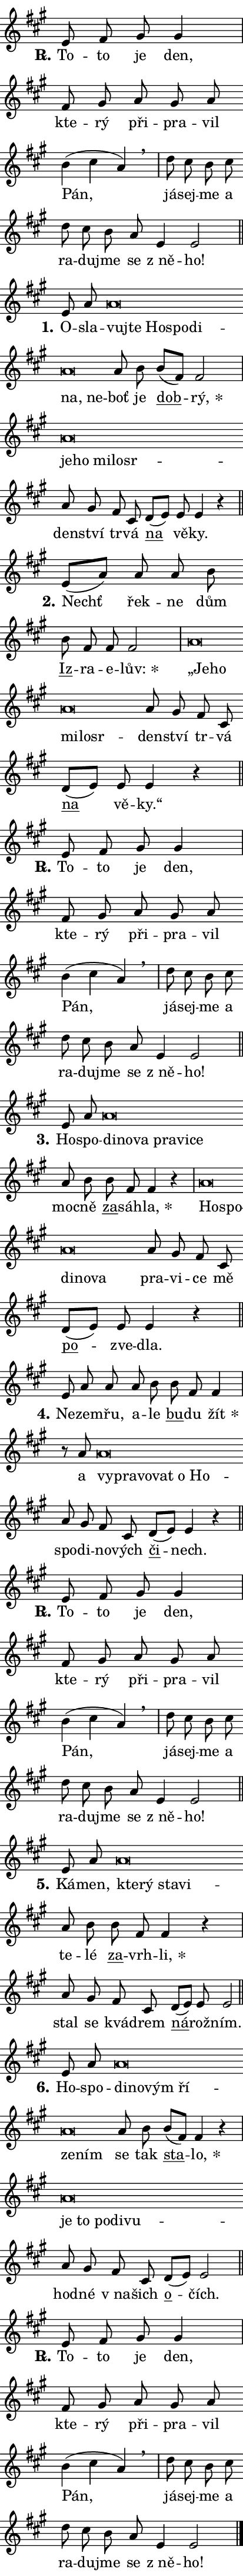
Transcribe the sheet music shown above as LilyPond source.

\version "2.22.1"
\header { tagline = "" }
\paper {
  indent = 0\cm
  top-margin = 0\cm
  right-margin = 0\cm
  bottom-margin = 0\cm
  left-margin = 0\cm
  paper-width = 7\cm
  page-breaking = #ly:one-page-breaking
  system-system-spacing.basic-distance = #11
  score-system-spacing.basic-distance = #11.3
  ragged-last = ##f
}


%% Author: Thomas Morley
%% https://lists.gnu.org/archive/html/lilypond-user/2020-05/msg00002.html
#(define (line-position grob)
"Returns position of @var[grob} in current system:
   @code{'start}, if at first time-step
   @code{'end}, if at last time-step
   @code{'middle} otherwise
"
  (let* ((col (ly:item-get-column grob))
         (ln (ly:grob-object col 'left-neighbor))
         (rn (ly:grob-object col 'right-neighbor))
         (col-to-check-left (if (ly:grob? ln) ln col))
         (col-to-check-right (if (ly:grob? rn) rn col))
         (break-dir-left
           (and
             (ly:grob-property col-to-check-left 'non-musical #f)
             (ly:item-break-dir col-to-check-left)))
         (break-dir-right
           (and
             (ly:grob-property col-to-check-right 'non-musical #f)
             (ly:item-break-dir col-to-check-right))))
        (cond ((eqv? 1 break-dir-left) 'start)
              ((eqv? -1 break-dir-right) 'end)
              (else 'middle))))

#(define (tranparent-at-line-position vctor)
  (lambda (grob)
  "Relying on @code{line-position} select the relevant enry from @var{vctor}.
Used to determine transparency,"
    (case (line-position grob)
      ((end) (not (vector-ref vctor 0)))
      ((middle) (not (vector-ref vctor 1)))
      ((start) (not (vector-ref vctor 2))))))

noteHeadBreakVisibility =
#(define-music-function (break-visibility)(vector?)
"Makes @code{NoteHead}s transparent relying on @var{break-visibility}"
#{
  \override NoteHead.transparent =
    #(tranparent-at-line-position break-visibility)
#})

#(define delete-ledgers-for-transparent-note-heads
  (lambda (grob)
    "Reads whether a @code{NoteHead} is transparent.
If so this @code{NoteHead} is removed from @code{'note-heads} from
@var{grob}, which is supposed to be @code{LedgerLineSpanner}.
As a result ledgers are not printed for this @code{NoteHead}"
    (let* ((nhds-array (ly:grob-object grob 'note-heads))
           (nhds-list
             (if (ly:grob-array? nhds-array)
                 (ly:grob-array->list nhds-array)
                 '()))
           ;; Relies on the transparent-property being done before
           ;; Staff.LedgerLineSpanner.after-line-breaking is executed.
           ;; This is fragile ...
           (to-keep
             (remove
               (lambda (nhd)
                 (ly:grob-property nhd 'transparent #f))
               nhds-list)))
      ;; TODO find a better method to iterate over grob-arrays, similiar
      ;; to filter/remove etc for lists
      ;; For now rebuilt from scratch
      (set! (ly:grob-object grob 'note-heads)  '())
      (for-each
        (lambda (nhd)
          (ly:pointer-group-interface::add-grob grob 'note-heads nhd))
        to-keep))))

hideNotes = {
  \noteHeadBreakVisibility #begin-of-line-visible
}
unHideNotes = {
  \noteHeadBreakVisibility #all-visible
}

% work-around for resetting accidentals
% https://lilypond.org/doc/v2.23/Documentation/notation/displaying-rhythms#unmetered-music
cadenzaMeasure = {
  \cadenzaOff
  \partial 1024 s1024
  \cadenzaOn
}

#(define-markup-command (accent layout props text) (markup?)
  "Underline accented syllable"
  (interpret-markup layout props
    #{\markup \override #'(offset . 4.3) \underline { #text }#}))

responsum = \markup \concat {
  "R" \hspace #-1.05 \path #0.1 #'((moveto 0 0.07) (lineto 0.9 0.8)) \hspace #0.05 "."
}

\layout {
    \context {
        \Staff
        \remove "Time_signature_engraver"
        \override LedgerLineSpanner.after-line-breaking = #delete-ledgers-for-transparent-note-heads
    }
    \context {
        \Voice {
            \override NoteHead.output-attributes = #'((class . "notehead"))
            \override Hairpin.height = #0.55
        }
    }
    \context {
        \Lyrics {
            \override StanzaNumber.output-attributes = #'((class . "stanzanumber"))
            \override LyricSpace.minimum-distance = #0.9
            \override LyricText.font-name = #"TeX Gyre Schola"
            \override LyricText.font-size = 1
            \override StanzaNumber.font-name = #"TeX Gyre Schola Bold"
            \override StanzaNumber.font-size = 1
        }
    }
}

% magnetic-lyrics.ily
%
%   written by
%     Jean Abou Samra <jean@abou-samra.fr>
%     Werner Lemberg <wl@gnu.org>
%
%   adapted by
%     Jiri Hon <jiri.hon@gmail.com>
%
% Version 2022-Apr-15

% https://www.mail-archive.com/lilypond-user@gnu.org/msg149350.html

#(define (Left_hyphen_pointer_engraver context)
   "Collect syllable-hyphen-syllable occurrences in lyrics and store
them in properties.  This engraver only looks to the left.  For
example, if the lyrics input is @code{foo -- bar}, it does the
following.

@itemize @bullet
@item
Set the @code{text} property of the @code{LyricHyphen} grob between
@q{foo} and @q{bar} to @code{foo}.

@item
Set the @code{left-hyphen} property of the @code{LyricText} grob with
text @q{foo} to the @code{LyricHyphen} grob between @q{foo} and
@q{bar}.
@end itemize

Use this auxiliary engraver in combination with the
@code{lyric-@/text::@/apply-@/magnetic-@/offset!} hook."
   (let ((hyphen #f)
         (text #f))
     (make-engraver
      (acknowledgers
       ((lyric-syllable-interface engraver grob source-engraver)
        (set! text grob)))
      (end-acknowledgers
       ((lyric-hyphen-interface engraver grob source-engraver)
        ;(when (not (grob::has-interface grob 'lyric-space-interface))
          (set! hyphen grob)));)
      ((stop-translation-timestep engraver)
       (when (and text hyphen)
         (ly:grob-set-object! text 'left-hyphen hyphen))
       (set! text #f)
       (set! hyphen #f)))))

#(define (lyric-text::apply-magnetic-offset! grob)
   "If the space between two syllables is less than the value in
property @code{LyricText@/.details@/.squash-threshold}, move the right
syllable to the left so that it gets concatenated with the left
syllable.

Use this function as a hook for
@code{LyricText@/.after-@/line-@/breaking} if the
@code{Left_@/hyphen_@/pointer_@/engraver} is active."
   (let ((hyphen (ly:grob-object grob 'left-hyphen #f)))
     (when hyphen
       (let ((left-text (ly:spanner-bound hyphen LEFT)))
         (when (grob::has-interface left-text 'lyric-syllable-interface)
           (let* ((common (ly:grob-common-refpoint grob left-text X))
                  (this-x-ext (ly:grob-extent grob common X))
                  (left-x-ext
                   (begin
                     ;; Trigger magnetism for left-text.
                     (ly:grob-property left-text 'after-line-breaking)
                     (ly:grob-extent left-text common X)))
                  ;; `delta` is the gap width between two syllables.
                  (delta (- (interval-start this-x-ext)
                            (interval-end left-x-ext)))
                  (details (ly:grob-property grob 'details))
                  (threshold (assoc-get 'squash-threshold details 0.2)))
             (when (< delta threshold)
               (let* (;; We have to manipulate the input text so that
                      ;; ligatures crossing syllable boundaries are not
                      ;; disabled.  For languages based on the Latin
                      ;; script this is essentially a beautification.
                      ;; However, for non-Western scripts it can be a
                      ;; necessity.
                      (lt (ly:grob-property left-text 'text))
                      (rt (ly:grob-property grob 'text))
                      (is-space (grob::has-interface hyphen 'lyric-space-interface))
                      (space (if is-space " " ""))
                      (space-markup (grob-interpret-markup grob " "))
                      (space-size (interval-length (ly:stencil-extent space-markup X)))
                      (extra-delta (if is-space space-size 0))
                      ;; Append new syllable.
                      (ltrt-space (if (and (string? lt) (string? rt))
                                (string-append lt space rt)
                                (make-concat-markup (list lt space rt))))
                      ;; Right-align `ltrt` to the right side.
                      (ltrt-space-markup (grob-interpret-markup
                               grob
                               (make-translate-markup
                                (cons (interval-length this-x-ext) 0)
                                (make-right-align-markup ltrt-space)))))
                 (begin
                   ;; Don't print `left-text`.
                   (ly:grob-set-property! left-text 'stencil #f)
                   ;; Set text and stencil (which holds all collected
                   ;; syllables so far) and shift it to the left.
                   (ly:grob-set-property! grob 'text ltrt-space)
                   (ly:grob-set-property! grob 'stencil ltrt-space-markup)
                   (ly:grob-translate-axis! grob (- (- delta extra-delta)) X))))))))))


#(define (lyric-hyphen::displace-bounds-first grob)
   ;; Make very sure this callback isn't triggered too early.
   (let ((left (ly:spanner-bound grob LEFT))
         (right (ly:spanner-bound grob RIGHT)))
     (ly:grob-property left 'after-line-breaking)
     (ly:grob-property right 'after-line-breaking)
     (ly:lyric-hyphen::print grob)))

squashThreshold = #0.4

\layout {
  \context {
    \Lyrics
    \consists #Left_hyphen_pointer_engraver
    \override LyricText.after-line-breaking =
      #lyric-text::apply-magnetic-offset!
    \override LyricHyphen.stencil = #lyric-hyphen::displace-bounds-first
    \override LyricText.details.squash-threshold = \squashThreshold
    \override LyricHyphen.minimum-distance = 0
    \override LyricHyphen.minimum-length = \squashThreshold
  }
}

squash = \override LyricText.details.squash-threshold = 9999
unSquash = \override LyricText.details.squash-threshold = \squashThreshold

left = \override LyricText.self-alignment-X = #LEFT
unLeft = \revert LyricText.self-alignment-X

starOffset = #(lambda (grob) 
                (let ((x_offset (ly:self-alignment-interface::aligned-on-x-parent grob)))
                  (if (= x_offset 0) 0 (+ x_offset 1.2))))

star = #(define-music-function (syllable)(string?)
"Append star separator at the end of a syllable"
#{
  \once \override LyricText.X-offset = #starOffset
  \lyricmode { \markup {
    #syllable
    \override #'((font-name . "TeX Gyre Schola Bold")) \hspace #0.2 \lower #0.65 \larger "*"
  } }
#})

starAccent = #(define-music-function (syllable)(string?)
"Append star separator at the end of a syllable and make accent"
#{
  \once \override LyricText.X-offset = #starOffset
  \lyricmode { \markup {
    \accent #syllable
    \override #'((font-name . "TeX Gyre Schola Bold")) \hspace #0.2 \lower #0.65 \larger "*"
  } }
#})

breath = #(define-music-function (syllable)(string?)
"Append breathing indicator at the end of a syllable"
#{
  \lyricmode { \markup { #syllable "+" } }
#})

optionalBreath = #(define-music-function (syllable)(string?)
"Append optional breathing indicator at the end of a syllable"
#{
  \lyricmode { \markup { #syllable "(+)" } }
#})


\score {
    <<
        \new Voice = "melody" { \cadenzaOn \key a \major \relative { e'8 fis gis gis4 \cadenzaMeasure \bar "|" fis8 gis a gis a \bar "" b4( cis a) \breathe \cadenzaMeasure \bar "|" d8 cis b cis \bar "" d cis b a \bar "" e4 e2 \cadenzaMeasure \bar "||" \break } }
        \new Lyrics \lyricsto "melody" { \lyricmode { \set stanza = \responsum
To -- to je den, kte -- rý při -- pra -- vil Pán, já -- sej -- me a ra -- du -- jme se "z ně" -- ho! } }
    >>
    \layout {}
}

\score {
    <<
        \new Voice = "melody" { \cadenzaOn \key a \major \relative { e'8 a a\breve*1/16 \hideNotes \breve*1/16 \bar "" \breve*1/16 \bar "" \breve*1/16 \bar "" \breve*1/16 \bar "" \breve*1/16 \breve*1/16 \bar "" \unHideNotes a8 b \bar "" b[( fis)] fis2 \cadenzaMeasure \bar "|" a\breve*1/16 \hideNotes \breve*1/16 \bar "" \breve*1/16 \bar "" \breve*1/16 \breve*1/16 \bar "" \unHideNotes a8 gis fis cis \bar "" d[( e)] e e4 r \cadenzaMeasure \bar "||" \break } }
        \new Lyrics \lyricsto "melody" { \lyricmode { \set stanza = "1."
O -- sla -- \left vuj -- \squash te Ho -- spo -- di -- na, ne -- \unLeft \unSquash boť je \markup \accent dob -- \star rý, \left je -- \squash ho mi -- lo -- sr -- \unLeft \unSquash den -- ství tr -- vá \markup \accent na vě -- ky. } }
    >>
    \layout {}
}

\score {
    <<
        \new Voice = "melody" { \cadenzaOn \key a \major \relative { e'8[( a)] a a b \bar "" b fis fis fis2 \cadenzaMeasure \bar "|" a\breve*1/16 \hideNotes \breve*1/16 \bar "" \breve*1/16 \bar "" \breve*1/16 \breve*1/16 \bar "" \unHideNotes a8 gis fis cis \bar "" d[( e)] e e4 r \cadenzaMeasure \bar "||" \break } }
        \new Lyrics \lyricsto "melody" { \lyricmode { \set stanza = "2."
Nechť řek -- ne dům \markup \accent Iz -- ra -- e -- \star lův: \left „Je -- \squash ho mi -- lo -- sr -- \unLeft \unSquash den -- ství tr -- vá \markup \accent na vě -- ky.“ } }
    >>
    \layout {}
}

\score {
    <<
        \new Voice = "melody" { \cadenzaOn \key a \major \relative { e'8 fis gis gis4 \cadenzaMeasure \bar "|" fis8 gis a gis a \bar "" b4( cis a) \breathe \cadenzaMeasure \bar "|" d8 cis b cis \bar "" d cis b a \bar "" e4 e2 \cadenzaMeasure \bar "||" \break } }
        \new Lyrics \lyricsto "melody" { \lyricmode { \set stanza = \responsum
To -- to je den, kte -- rý při -- pra -- vil Pán, já -- sej -- me a ra -- du -- jme se "z ně" -- ho! } }
    >>
    \layout {}
}

\score {
    <<
        \new Voice = "melody" { \cadenzaOn \key a \major \relative { e'8 a a\breve*1/16 \hideNotes \breve*1/16 \bar "" \breve*1/16 \bar "" \breve*1/16 \bar "" \breve*1/16 \breve*1/16 \bar "" \unHideNotes a8 b \bar "" b fis fis4 r \cadenzaMeasure \bar "|" a\breve*1/16 \hideNotes \breve*1/16 \bar "" \breve*1/16 \bar "" \breve*1/16 \breve*1/16 \bar "" \unHideNotes a8 gis fis cis \bar "" d[( e)] e e4 r \cadenzaMeasure \bar "||" \break } }
        \new Lyrics \lyricsto "melody" { \lyricmode { \set stanza = "3."
Ho -- spo -- \left di -- \squash no -- va pra -- vi -- ce \unLeft \unSquash moc -- ně \markup \accent za -- sáh -- \star la, \left Ho -- \squash spo -- di -- no -- va \unLeft \unSquash pra -- vi -- ce mě \markup \accent po -- zve -- dla. } }
    >>
    \layout {}
}

\score {
    <<
        \new Voice = "melody" { \cadenzaOn \key a \major \relative { e'8 a a a b \bar "" b fis fis4 \cadenzaMeasure \bar "|" r8 a a\breve*1/16 \hideNotes \breve*1/16 \bar "" \breve*1/16 \bar "" \breve*1/16 \bar "" \breve*1/16 \breve*1/16 \bar "" \unHideNotes a8 gis fis cis \bar "" d[( e)] e4 r \cadenzaMeasure \bar "||" \break } }
        \new Lyrics \lyricsto "melody" { \lyricmode { \set stanza = "4."
Ne -- ze -- mřu, a -- le \markup \accent bu -- du \star žít a \left vy -- \squash pra -- vo -- vat o Ho -- \unLeft \unSquash spo -- di -- no -- vých \markup \accent či -- nech. } }
    >>
    \layout {}
}

\score {
    <<
        \new Voice = "melody" { \cadenzaOn \key a \major \relative { e'8 fis gis gis4 \cadenzaMeasure \bar "|" fis8 gis a gis a \bar "" b4( cis a) \breathe \cadenzaMeasure \bar "|" d8 cis b cis \bar "" d cis b a \bar "" e4 e2 \cadenzaMeasure \bar "||" \break } }
        \new Lyrics \lyricsto "melody" { \lyricmode { \set stanza = \responsum
To -- to je den, kte -- rý při -- pra -- vil Pán, já -- sej -- me a ra -- du -- jme se "z ně" -- ho! } }
    >>
    \layout {}
}

\score {
    <<
        \new Voice = "melody" { \cadenzaOn \key a \major \relative { e'8 a a\breve*1/16 \hideNotes \breve*1/16 \bar "" \breve*1/16 \breve*1/16 \bar "" \unHideNotes a8 b \bar "" b fis fis4 r \cadenzaMeasure \bar "|" a8 gis fis cis \bar "" d[( e)] e e2 \cadenzaMeasure \bar "||" \break } }
        \new Lyrics \lyricsto "melody" { \lyricmode { \set stanza = "5."
Ká -- men, \left kte -- \squash rý sta -- vi -- \unLeft \unSquash te -- lé \markup \accent za -- vrh -- \star li, stal se kvá -- drem \markup \accent ná -- rož -- ním. } }
    >>
    \layout {}
}

\score {
    <<
        \new Voice = "melody" { \cadenzaOn \key a \major \relative { e'8 a a\breve*1/16 \hideNotes \breve*1/16 \bar "" \breve*1/16 \bar "" \breve*1/16 \bar "" \breve*1/16 \breve*1/16 \bar "" \unHideNotes a8 b \bar "" b[( fis)] fis4 r \cadenzaMeasure \bar "|" a\breve*1/16 \hideNotes \breve*1/16 \bar "" \breve*1/16 \bar "" \breve*1/16 \breve*1/16 \bar "" \unHideNotes a8 gis fis cis \bar "" d[( e)] e2 \cadenzaMeasure \bar "||" \break } }
        \new Lyrics \lyricsto "melody" { \lyricmode { \set stanza = "6."
Ho -- spo -- \left di -- \squash no -- vým ří -- ze -- ním \unLeft \unSquash se tak \markup \accent sta -- \star lo, \left je \squash to po -- di -- vu -- \unLeft \unSquash hod -- né "v na" -- šich \markup \accent o -- čích. } }
    >>
    \layout {}
}

\score {
    <<
        \new Voice = "melody" { \cadenzaOn \key a \major \relative { e'8 fis gis gis4 \cadenzaMeasure \bar "|" fis8 gis a gis a \bar "" b4( cis a) \breathe \cadenzaMeasure \bar "|" d8 cis b cis \bar "" d cis b a \bar "" e4 e2 \cadenzaMeasure \bar "||" \break } \bar "|." }
        \new Lyrics \lyricsto "melody" { \lyricmode { \set stanza = \responsum
To -- to je den, kte -- rý při -- pra -- vil Pán, já -- sej -- me a ra -- du -- jme se "z ně" -- ho! } }
    >>
    \layout {}
}
